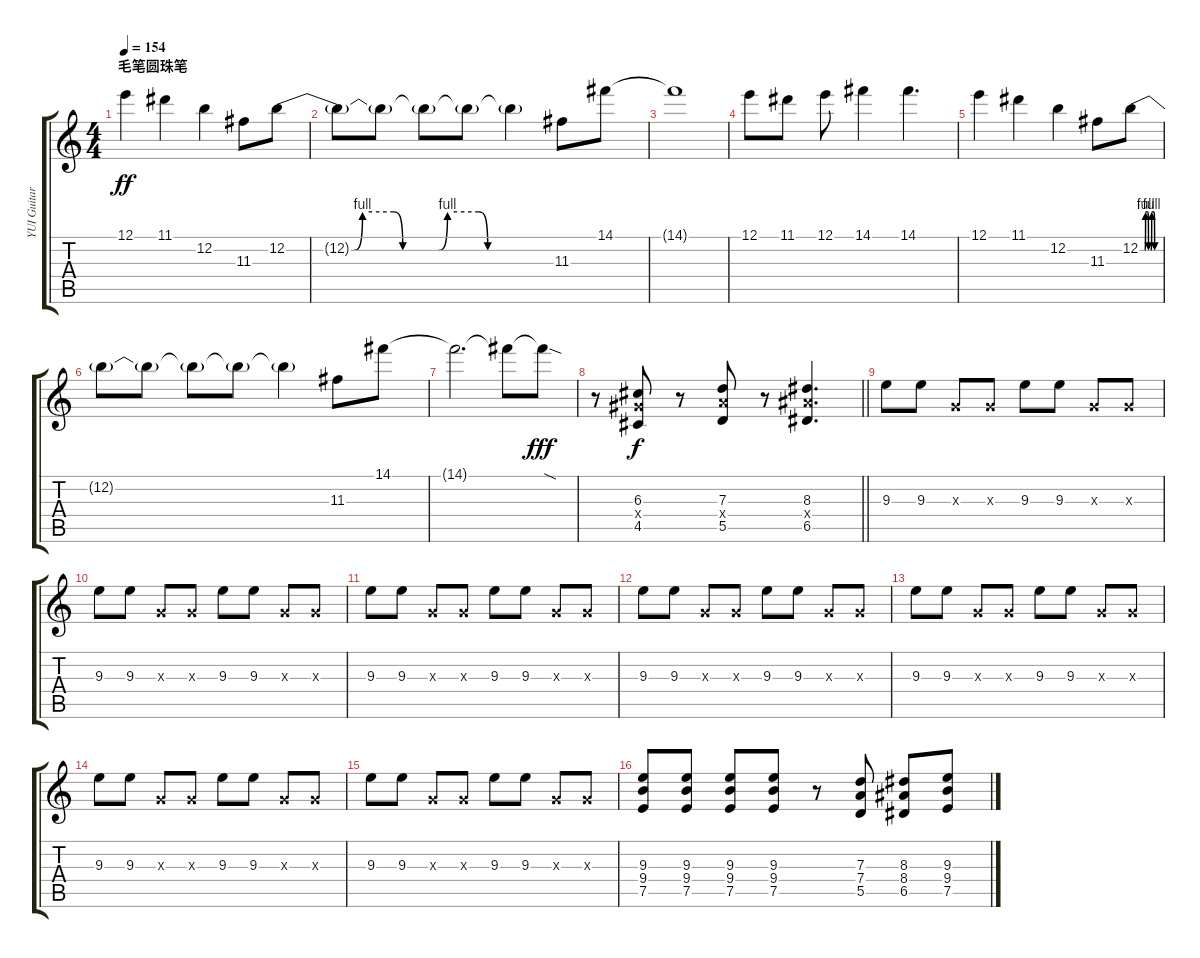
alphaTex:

\track ("YUI Guitar" "YUI Guitar") {instrument overdrivenguitar}
\staff {score tabs}
\tuning (E4 B3 G3 D3 A2 E2) {hide}
\ts (4 4)
\section ("" "毛笔圆珠笔")
\tempo 154
\clef g2
\ks c
12.1.4{dy ff balance 8} 11.1.4 12.2.4 11.3.8 12.2{be (custom 0 0 15 0 17 4 24 4 26 0 34 0 36 4 43 4 45 0 60 0)}.8 |
12.2{t}.8 12.2{t}.8 12.2{t}.8 12.2{t}.8 12.2{t}.4 11.3.8 14.1.8 |
14.1{t}.1 |
12.1.8 11.1.8 12.1.8 14.1.4 14.1.4{d} |
12.1.4 11.1.4 12.2.4 11.3.8 12.2{be (custom 0 0 15 0 17 4 24 4 26 0 34 0 36 4 43 4 45 0 60 0)}.8 |
12.2{t}.8 12.2{t}.8 12.2{t}.8 12.2{t}.8 12.2{t}.4 11.3.8 14.1.8 |
14.1{t}.2{d} 14.1{t}.8 14.1{sod t}.8{dy fff} |
\barLineRight lightlight
r.8{balance 16} (6.3 6.4{x} 4.5).8{dy f} r.8 (7.3 7.4{x} 5.5).8 r.8 (8.3 8.4{x} 6.5).4{d} |
9.3.8 9.3.8 0.3{x}.8 0.3{x}.8 9.3.8 9.3.8 0.3{x}.8 0.3{x}.8 |
9.3.8 9.3.8 0.3{x}.8 0.3{x}.8 9.3.8 9.3.8 0.3{x}.8 0.3{x}.8 |
9.3.8 9.3.8 0.3{x}.8 0.3{x}.8 9.3.8 9.3.8 0.3{x}.8 0.3{x}.8 |
9.3.8 9.3.8 0.3{x}.8 0.3{x}.8 9.3.8 9.3.8 0.3{x}.8 0.3{x}.8 |
9.3.8 9.3.8 0.3{x}.8 0.3{x}.8 9.3.8 9.3.8 0.3{x}.8 0.3{x}.8 |
9.3.8 9.3.8 0.3{x}.8 0.3{x}.8 9.3.8 9.3.8 0.3{x}.8 0.3{x}.8 |
9.3.8 9.3.8 0.3{x}.8 0.3{x}.8 9.3.8 9.3.8 0.3{x}.8 0.3{x}.8 |
(9.3 9.4 7.5).8 (9.3 9.4 7.5).8 (9.3 9.4 7.5).8 (9.3 9.4 7.5).8 r.8 (7.3 7.4 5.5).8 (8.3 8.4 6.5).8 (9.3 9.4 7.5).8
